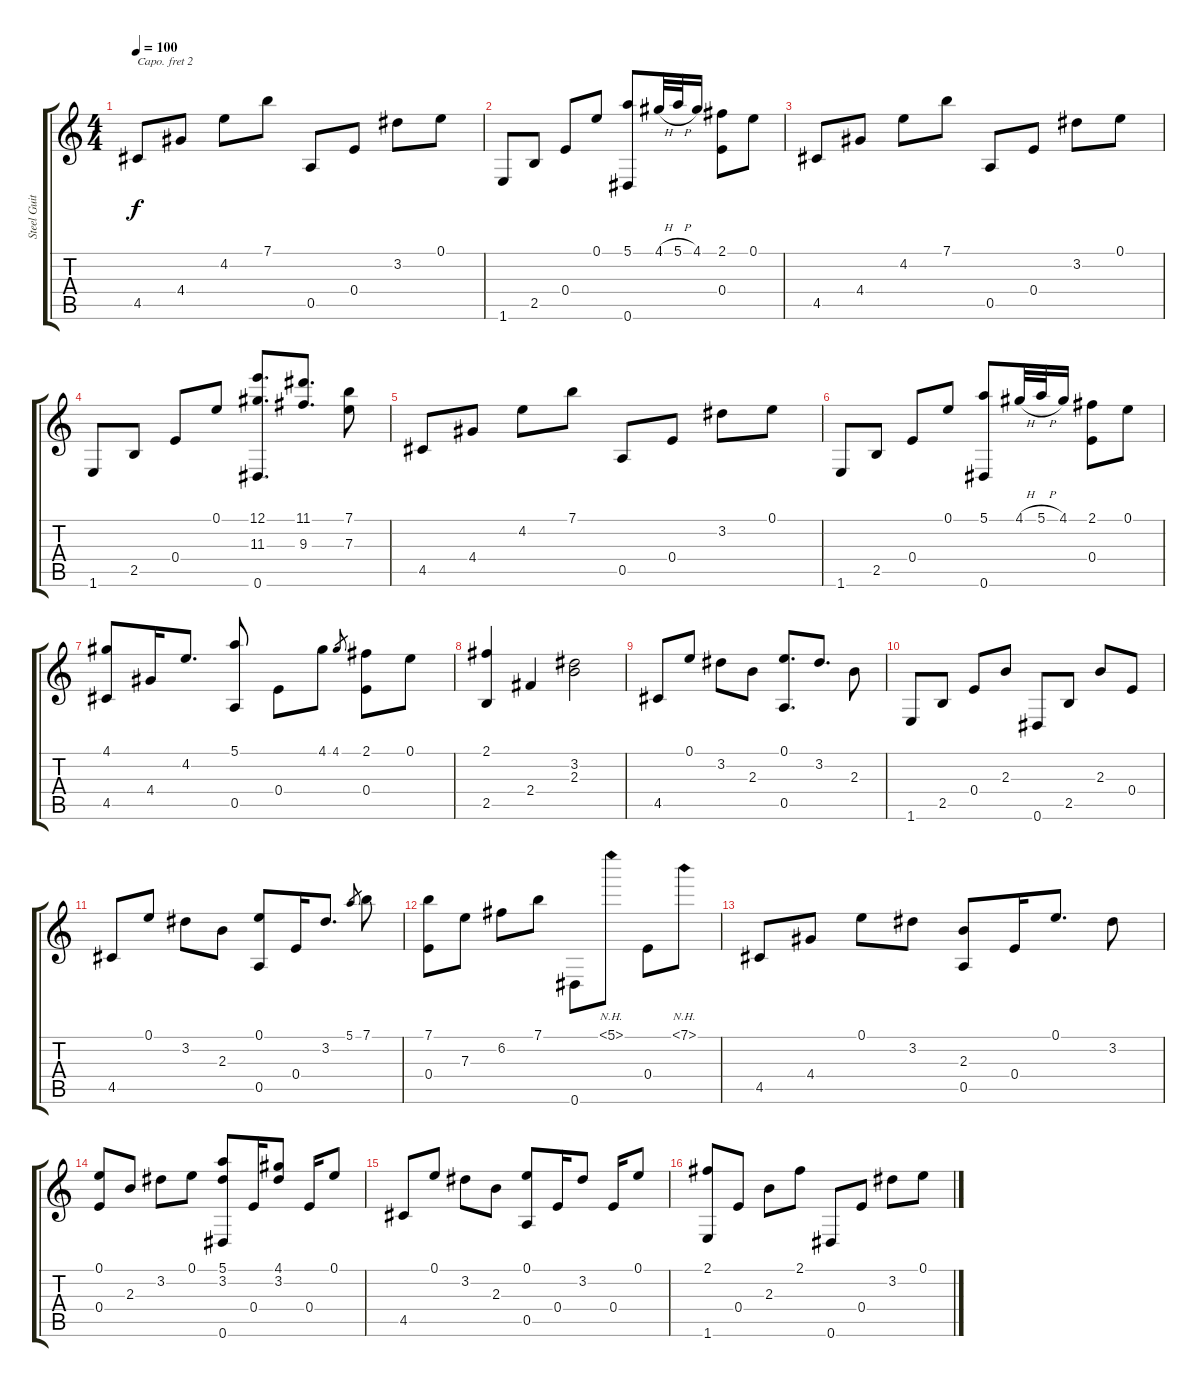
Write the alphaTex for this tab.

\track ("Steel Guitar" "Steel Guit") {instrument acousticguitarsteel}
\staff {score tabs}
\capo 2
\tuning (D4 Bb3 G3 D3 G2 Db2) {hide}
\ts (4 4)
\tempo 100
\clef g2
\ks c
4.5.8{dy f instrument acousticguitarsteel} 4.4.8 4.2.8 7.1.8 0.5.8 0.4.8 3.2.8 0.1.8 |
1.6.8 2.5.8 0.4.8 0.1.8 (5.1 0.6).8 4.1{h}.32 5.1{h}.32 4.1.16 (2.1 0.4).8 0.1.8 |
4.5.8 4.4.8 4.2.8 7.1.8 0.5.8 0.4.8 3.2.8 0.1.8 |
1.6.8 2.5.8 0.4.8 0.1.8 (12.1 11.3 0.6).8{d} (11.1 9.3).8{d} (7.1 7.3).8 |
4.5.8 4.4.8 4.2.8 7.1.8 0.5.8 0.4.8 3.2.8 0.1.8 |
1.6.8 2.5.8 0.4.8 0.1.8 (5.1 0.6).8 4.1{h}.32 5.1{h}.32 4.1.16 (2.1 0.4).8 0.1.8 |
(4.1 4.5).8 4.4.16 4.2.8{d} (5.1 0.5).8 0.4.8 4.1.8 4.1.8{gr} (2.1 0.4).8 0.1.8 |
(2.1 2.5).4 2.4.4 (3.2 2.3).2 |
4.5.8 0.1.8 3.2.8 2.3.8 (0.1 0.5).8{d} 3.2.8{d} 2.3.8 |
1.6.8 2.5.8 0.4.8 2.3.8 0.6.8 2.5.8 2.3.8 0.4.8 |
4.5.8 0.1.8 3.2.8 2.3.8 (0.1 0.5).8 0.4.16 3.2.8{d} 5.1.8{gr} 7.1.8 |
(7.1 0.4).8 7.3.8 6.2.8 7.1.8 0.6.8 5.1{nh}.8 0.4.8 7.1{nh}.8 |
4.5.8 4.4.8 0.1.8 3.2.8 (2.3 0.5).8 0.4.16 0.1.8{d} 3.2.8 |
(0.1 0.4).8 2.3.8 3.2.8 0.1.8 (5.1 3.2 0.6).8 0.4.16 (4.1 3.2).8 0.4.16 0.1.8 |
4.5.8 0.1.8 3.2.8 2.3.8 (0.1 0.5).8 0.4.16 3.2.8 0.4.16 0.1.8 |
(2.1 1.6).8 0.4.8 2.3.8 2.1.8 0.6.8 0.4.8 3.2.8 0.1.8
